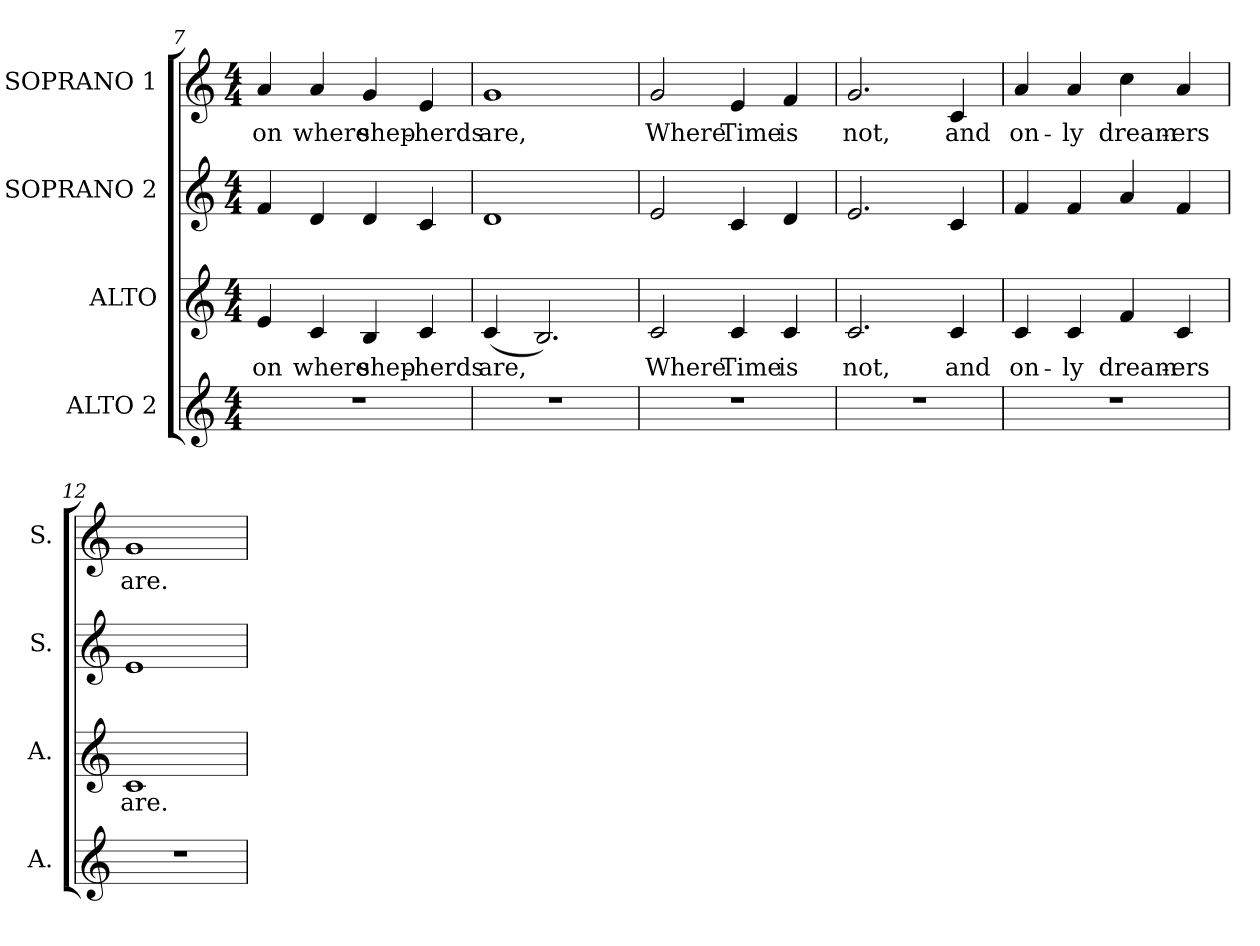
**kern	**kern	**text	**kern	**kern	**text
*part4	*part3	*part3	*part2	*part1	*part1
*staff4	*staff3	*staff3	*staff2	*staff1	*staff1
*I"ALTO 2	*I"ALTO	*	*I"SOPRANO 2	*I"SOPRANO 1	*
*I'A.	*I'A.	*	*I'S.	*I'S.	*
*clefG2	*clefG2	*	*clefG2	*clefG2	*
*k[]	*k[]	*	*k[]	*k[]	*
*C:	*C:	*	*C:	*C:	*
*M4/4	*M4/4	*	*M4/4	*M4/4	*
=7	=7	=7	=7	=7	=7
!	!	!LO:LY:b:color=#000000	!	!	!
!	!	!	!	!	!LO:LY:b:color=#000000
1r	4ei/	on	4fi/	4ai/	on
!	!	!LO:LY:b:color=#000000	!	!	!
!	!	!	!	!	!LO:LY:b:color=#000000
.	4ci/	where	4di/	4ai/	where
!	!	!LO:LY:b:color=#000000	!	!	!
!	!	!	!	!	!LO:LY:b:color=#000000
.	4Bi/	shep-	4di/	4gi/	shep-
!	!	!LO:LY:b:color=#000000	!	!	!
!	!	!	!	!	!LO:LY:b:color=#000000
.	4ci/	-herds	4ci/	4ei/	-herds
=8	=8	=8	=8	=8	=8
!	!	!LO:LY:b:color=#000000	!	!	!
!	!	!	!	!	!LO:LY:b:color=#000000
1r	(4ci/	are,	1di	1gi	are,
.	2.Bi/)	.	.	.	.
!!LO:LB:g=z
=9	=9	=9	=9	=9	=9
!	!	!LO:LY:b:color=#000000	!	!	!
!	!	!	!	!	!LO:LY:b:color=#000000
1r	2ci/	Where	2ei/	2gi/	Where
!	!	!LO:LY:b:color=#000000	!	!	!
!	!	!	!	!	!LO:LY:b:color=#000000
.	4ci/	Time	4ci/	4ei/	Time
!	!	!LO:LY:b:color=#000000	!	!	!
!	!	!	!	!	!LO:LY:b:color=#000000
.	4ci/	is	4di/	4fi/	is
=10	=10	=10	=10	=10	=10
!	!	!LO:LY:b:color=#000000	!	!	!
!	!	!	!	!	!LO:LY:b:color=#000000
1r	2.ci/	not,	2.ei/	2.gi/	not,
!	!	!LO:LY:b:color=#000000	!	!	!
!	!	!	!	!	!LO:LY:b:color=#000000
.	4ci/	and	4ci/	4ci/	and
=11	=11	=11	=11	=11	=11
!	!	!LO:LY:b:color=#000000	!	!	!
!	!	!	!	!	!LO:LY:b:color=#000000
1r	4ci/	on-	4fi/	4ai/	on-
!	!	!LO:LY:b:color=#000000	!	!	!
!	!	!	!	!	!LO:LY:b:color=#000000
.	4ci/	-ly	4fi/	4ai/	-ly
!	!	!LO:LY:b:color=#000000	!	!	!
!	!	!	!	!	!LO:LY:b:color=#000000
.	4fi/	dream-	4ai/	4cci\	dream-
!	!	!LO:LY:b:color=#000000	!	!	!
!	!	!	!	!	!LO:LY:b:color=#000000
.	4ci/	-ers	4fi/	4ai/	-ers
=12	=12	=12	=12	=12	=12
!	!	!LO:LY:b:color=#000000	!	!	!
!	!	!	!	!	!LO:LY:b:color=#000000
1r	1ci	are.	1ei	1gi	are.
=	=	=	=	=	=
*-	*-	*-	*-	*-	*-
